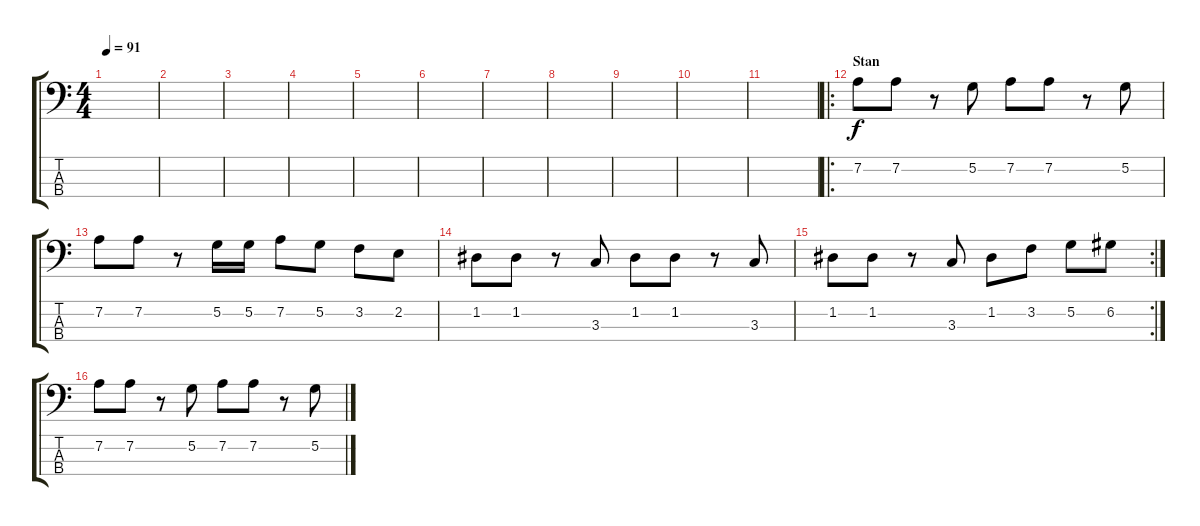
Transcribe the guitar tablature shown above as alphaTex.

\track "" {instrument distortionguitar}
\staff {score tabs}
\tuning (G2 D2 A1 E1) {hide}
\ts (4 4)
\tempo 91
\clef f4
\ks c
|
|
|
|
|
|
|
|
|
|
|
\ro
\section ("" "Stan")
7.2.8 7.2.8 r.8 5.2.8 7.2.8 7.2.8 r.8 5.2.8 |
7.2.8 7.2.8 r.8 5.2.16 5.2.16 7.2.8 5.2.8 3.2.8 2.2.8 |
1.2.8 1.2.8 r.8 3.3.8 1.2.8 1.2.8 r.8 3.3.8 |
\rc 2
1.2.8 1.2.8 r.8 3.3.8 1.2.8 3.2.8 5.2.8 6.2.8 |
7.2.8 7.2.8 r.8 5.2.8 7.2.8 7.2.8 r.8 5.2.8
